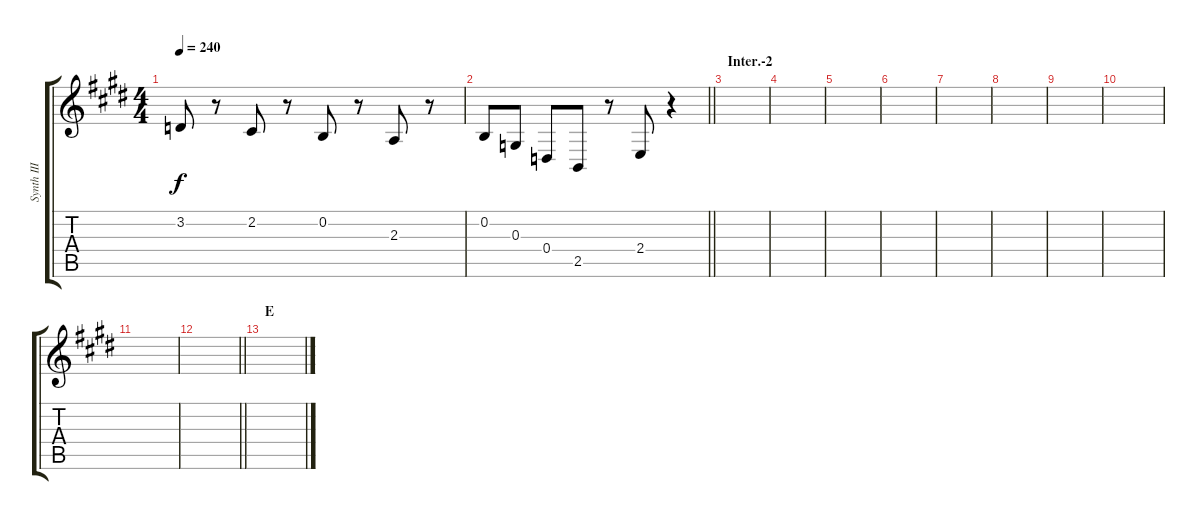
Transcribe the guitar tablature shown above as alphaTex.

\track ("Synth III (Kotobuki Tsumugi)" "Synth III ") {instrument clavinet}
\staff {score tabs}
\tuning (E4 B3 G3 D3 A2 E2) {hide}
\ts (4 4)
\tempo 240
\clef g2
\ks e
3.2.8{dy f} r.8 2.2.8 r.8 0.2.8 r.8 2.3.8 r.8 |
\barLineRight lightlight
0.2.8 0.3.8 0.4.8 2.5.8 r.8 2.4.8 r.4 |
\section ("" "Inter.-2")
|
|
|
|
|
|
|
|
|
\barLineRight lightlight
|
\section ("" "E")
